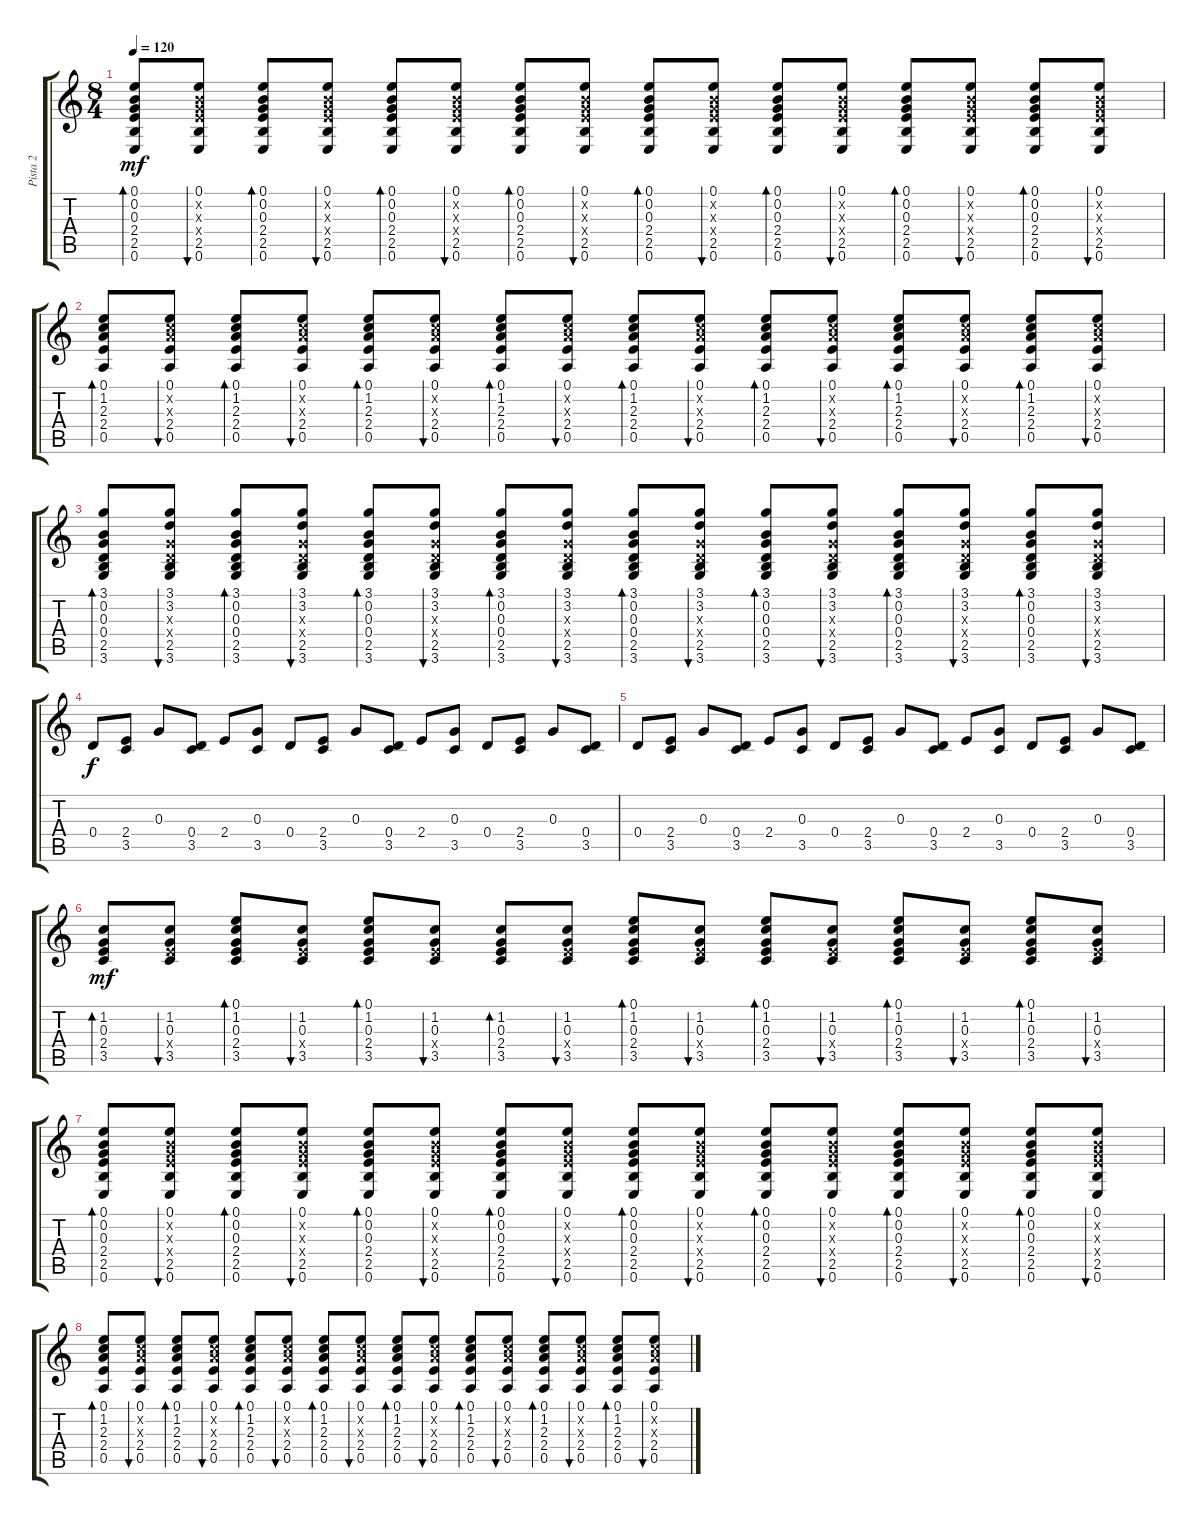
\track ("Pista 2" "Pista 2") {instrument acousticguitarsteel}
\staff {score tabs}
\tuning (E4 B3 G3 D3 A2 E2) {hide}
\ts (8 4)
\tempo 120
\clef g2
\ks c
(0.1 0.2 0.3 2.4 2.5 0.6).8{bd 30 dy mf} (0.1 0.2{x} 0.3{x} 2.4{x} 2.5 0.6).8{bu 30} (0.1 0.2 0.3 2.4 2.5 0.6).8{bd 30} (0.1 0.2{x} 0.3{x} 2.4{x} 2.5 0.6).8{bu 30} (0.1 0.2 0.3 2.4 2.5 0.6).8{bd 30} (0.1 0.2{x} 0.3{x} 2.4{x} 2.5 0.6).8{bu 30} (0.1 0.2 0.3 2.4 2.5 0.6).8{bd 30} (0.1 0.2{x} 0.3{x} 2.4{x} 2.5 0.6).8{bu 30} (0.1 0.2 0.3 2.4 2.5 0.6).8{bd 30} (0.1 0.2{x} 0.3{x} 2.4{x} 2.5 0.6).8{bu 30} (0.1 0.2 0.3 2.4 2.5 0.6).8{bd 30} (0.1 0.2{x} 0.3{x} 2.4{x} 2.5 0.6).8{bu 30} (0.1 0.2 0.3 2.4 2.5 0.6).8{bd 30} (0.1 0.2{x} 0.3{x} 2.4{x} 2.5 0.6).8{bu 30} (0.1 0.2 0.3 2.4 2.5 0.6).8{bd 30} (0.1 0.2{x} 0.3{x} 2.4{x} 2.5 0.6).8{bu 30} |
(0.1 1.2 2.3 2.4 0.5).8{bd 30} (0.1 1.2{x} 2.3{x} 2.4 0.5).8{bu 30} (0.1 1.2 2.3 2.4 0.5).8{bd 30} (0.1 1.2{x} 2.3{x} 2.4 0.5).8{bu 30} (0.1 1.2 2.3 2.4 0.5).8{bd 30} (0.1 1.2{x} 2.3{x} 2.4 0.5).8{bu 30} (0.1 1.2 2.3 2.4 0.5).8{bd 30} (0.1 1.2{x} 2.3{x} 2.4 0.5).8{bu 30} (0.1 1.2 2.3 2.4 0.5).8{bd 30} (0.1 1.2{x} 2.3{x} 2.4 0.5).8{bu 30} (0.1 1.2 2.3 2.4 0.5).8{bd 30} (0.1 1.2{x} 2.3{x} 2.4 0.5).8{bu 30} (0.1 1.2 2.3 2.4 0.5).8{bd 30} (0.1 1.2{x} 2.3{x} 2.4 0.5).8{bu 30} (0.1 1.2 2.3 2.4 0.5).8{bd 30} (0.1 1.2{x} 2.3{x} 2.4 0.5).8{bu 30} |
(3.1 0.2 0.3 0.4 2.5 3.6).8{bd 30} (3.1 3.2 0.3{x} 0.4{x} 2.5 3.6).8{bu 30} (3.1 0.2 0.3 0.4 2.5 3.6).8{bd 30} (3.1 3.2 0.3{x} 0.4{x} 2.5 3.6).8{bu 30} (3.1 0.2 0.3 0.4 2.5 3.6).8{bd 30} (3.1 3.2 0.3{x} 0.4{x} 2.5 3.6).8{bu 30} (3.1 0.2 0.3 0.4 2.5 3.6).8{bd 30} (3.1 3.2 0.3{x} 0.4{x} 2.5 3.6).8{bu 30} (3.1 0.2 0.3 0.4 2.5 3.6).8{bd 30} (3.1 3.2 0.3{x} 0.4{x} 2.5 3.6).8{bu 30} (3.1 0.2 0.3 0.4 2.5 3.6).8{bd 30} (3.1 3.2 0.3{x} 0.4{x} 2.5 3.6).8{bu 30} (3.1 0.2 0.3 0.4 2.5 3.6).8{bd 30} (3.1 3.2 0.3{x} 0.4{x} 2.5 3.6).8{bu 30} (3.1 0.2 0.3 0.4 2.5 3.6).8{bd 30} (3.1 3.2 0.3{x} 0.4{x} 2.5 3.6).8{bu 30} |
0.4.8{dy f} (2.4 3.5).8 0.3.8 (0.4 3.5).8 2.4.8 (0.3 3.5).8 0.4.8 (2.4 3.5).8 0.3.8 (0.4 3.5).8 2.4.8 (0.3 3.5).8 0.4.8 (2.4 3.5).8 0.3.8 (0.4 3.5).8 |
0.4.8 (2.4 3.5).8 0.3.8 (0.4 3.5).8 2.4.8 (0.3 3.5).8 0.4.8 (2.4 3.5).8 0.3.8 (0.4 3.5).8 2.4.8 (0.3 3.5).8 0.4.8 (2.4 3.5).8 0.3.8 (0.4 3.5).8 |
(1.2 0.3 2.4 3.5).8{bd 30 dy mf} (1.2 0.3 2.4{x} 3.5).8{bu 30} (0.1 1.2 0.3 2.4 3.5).8{bd 30} (1.2 0.3 2.4{x} 3.5).8{bu 30} (0.1 1.2 0.3 2.4 3.5).8{bd 30} (1.2 0.3 2.4{x} 3.5).8{bu 30} (1.2 0.3 2.4 3.5).8{bd 30} (1.2 0.3 2.4{x} 3.5).8{bu 30} (0.1 1.2 0.3 2.4 3.5).8{bd 30} (1.2 0.3 2.4{x} 3.5).8{bu 30} (0.1 1.2 0.3 2.4 3.5).8{bd 30} (1.2 0.3 2.4{x} 3.5).8{bu 30} (0.1 1.2 0.3 2.4 3.5).8{bd 30} (1.2 0.3 2.4{x} 3.5).8{bu 30} (0.1 1.2 0.3 2.4 3.5).8{bd 30} (1.2 0.3 2.4{x} 3.5).8{bu 30} |
(0.1 0.2 0.3 2.4 2.5 0.6).8{bd 30} (0.1 0.2{x} 0.3{x} 2.4{x} 2.5 0.6).8{bu 30} (0.1 0.2 0.3 2.4 2.5 0.6).8{bd 30} (0.1 0.2{x} 0.3{x} 2.4{x} 2.5 0.6).8{bu 30} (0.1 0.2 0.3 2.4 2.5 0.6).8{bd 30} (0.1 0.2{x} 0.3{x} 2.4{x} 2.5 0.6).8{bu 30} (0.1 0.2 0.3 2.4 2.5 0.6).8{bd 30} (0.1 0.2{x} 0.3{x} 2.4{x} 2.5 0.6).8{bu 30} (0.1 0.2 0.3 2.4 2.5 0.6).8{bd 30} (0.1 0.2{x} 0.3{x} 2.4{x} 2.5 0.6).8{bu 30} (0.1 0.2 0.3 2.4 2.5 0.6).8{bd 30} (0.1 0.2{x} 0.3{x} 2.4{x} 2.5 0.6).8{bu 30} (0.1 0.2 0.3 2.4 2.5 0.6).8{bd 30} (0.1 0.2{x} 0.3{x} 2.4{x} 2.5 0.6).8{bu 30} (0.1 0.2 0.3 2.4 2.5 0.6).8{bd 30} (0.1 0.2{x} 0.3{x} 2.4{x} 2.5 0.6).8{bu 30} |
(0.1 1.2 2.3 2.4 0.5).8{bd 30} (0.1 1.2{x} 2.3{x} 2.4 0.5).8{bu 30} (0.1 1.2 2.3 2.4 0.5).8{bd 30} (0.1 1.2{x} 2.3{x} 2.4 0.5).8{bu 30} (0.1 1.2 2.3 2.4 0.5).8{bd 30} (0.1 1.2{x} 2.3{x} 2.4 0.5).8{bu 30} (0.1 1.2 2.3 2.4 0.5).8{bd 30} (0.1 1.2{x} 2.3{x} 2.4 0.5).8{bu 30} (0.1 1.2 2.3 2.4 0.5).8{bd 30} (0.1 1.2{x} 2.3{x} 2.4 0.5).8{bu 30} (0.1 1.2 2.3 2.4 0.5).8{bd 30} (0.1 1.2{x} 2.3{x} 2.4 0.5).8{bu 30} (0.1 1.2 2.3 2.4 0.5).8{bd 30} (0.1 1.2{x} 2.3{x} 2.4 0.5).8{bu 30} (0.1 1.2 2.3 2.4 0.5).8{bd 30} (0.1 1.2{x} 2.3{x} 2.4 0.5).8{bu 30}
